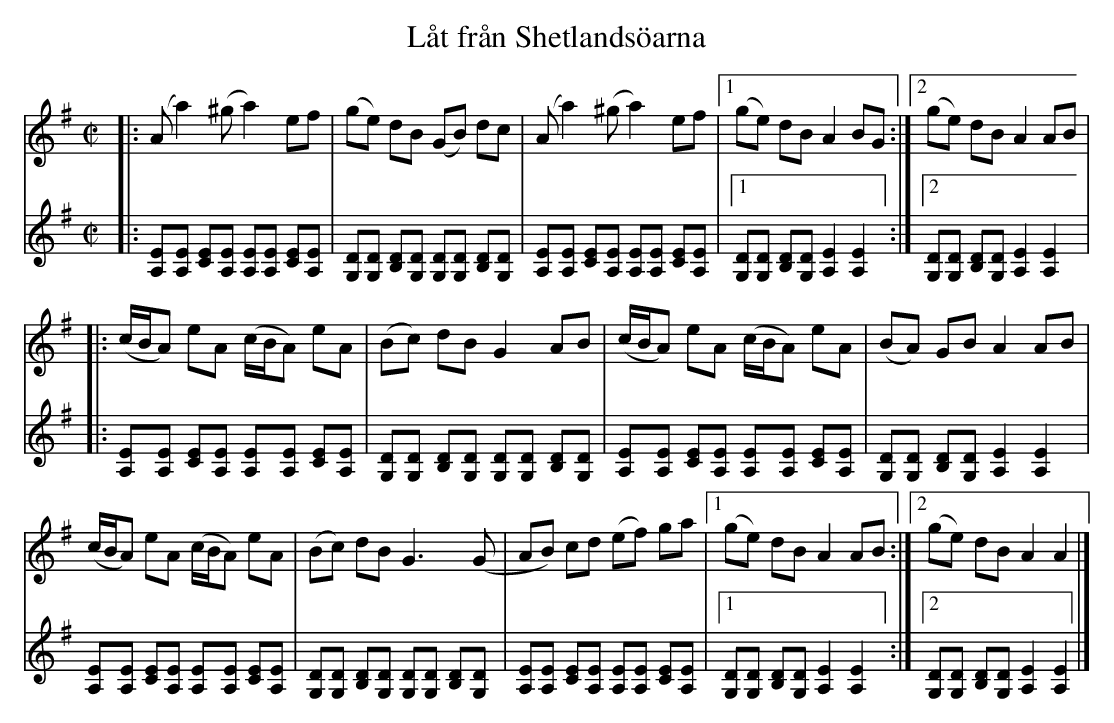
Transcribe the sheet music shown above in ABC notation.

X:1
T: Låt från Shetlandsöarna
M: C|
K: G
V: 1
|: (Aa2)(^ga2)ef | (ge) dB (GB) dc | (Aa2)(^ga2)ef |1 (ge) dB A2 BG :|2 (ge) dB A2 AB |
|: (c/B/A) eA (c/B/A) eA | (Bc) dB G2 AB | (c/B/A) eA (c/B/A) eA | (BA) GB A2 AB |
(c/B/A) eA (c/B/A) eA | (Bc) dB G3(G | AB) cd (ef) ga |1 (ge) dB A2 AB :|2 (ge) dB A2 A2 |]
V: 2
|: [A,E][A,E] [CE][A,E] [A,E][A,E] [CE][A,E] | [G,D][G,D] [B,D][G,D] [G,D][G,D] [B,D][G,D] | [A,E][A,E] [CE][A,E] [A,E][A,E] [CE][A,E] |1 [G,D][G,D] [B,D][G,D] [A,2E2] [A,2E2] :|2 [G,D][G,D] [B,D][G,D] [A,2E2] [A,2E2] |
|: [A,E][A,E] [CE][A,E] [A,E][A,E] [CE][A,E] | [G,D][G,D] [B,D][G,D] [G,D][G,D] [B,D][G,D] | [A,E][A,E] [CE][A,E] [A,E][A,E] [CE][A,E] | [G,D][G,D] [B,D][G,D] [A,2E2] [A,2E2] |
[A,E][A,E] [CE][A,E] [A,E][A,E] [CE][A,E] | [G,D][G,D] [B,D][G,D] [G,D][G,D] [B,D][G,D] | [A,E][A,E] [CE][A,E] [A,E][A,E] [CE][A,E] |1 [G,D][G,D] [B,D][G,D] [A,2E2] [A,2E2] :|2 [G,D][G,D] [B,D][G,D] [A,2E2] [A,2E2] |]
